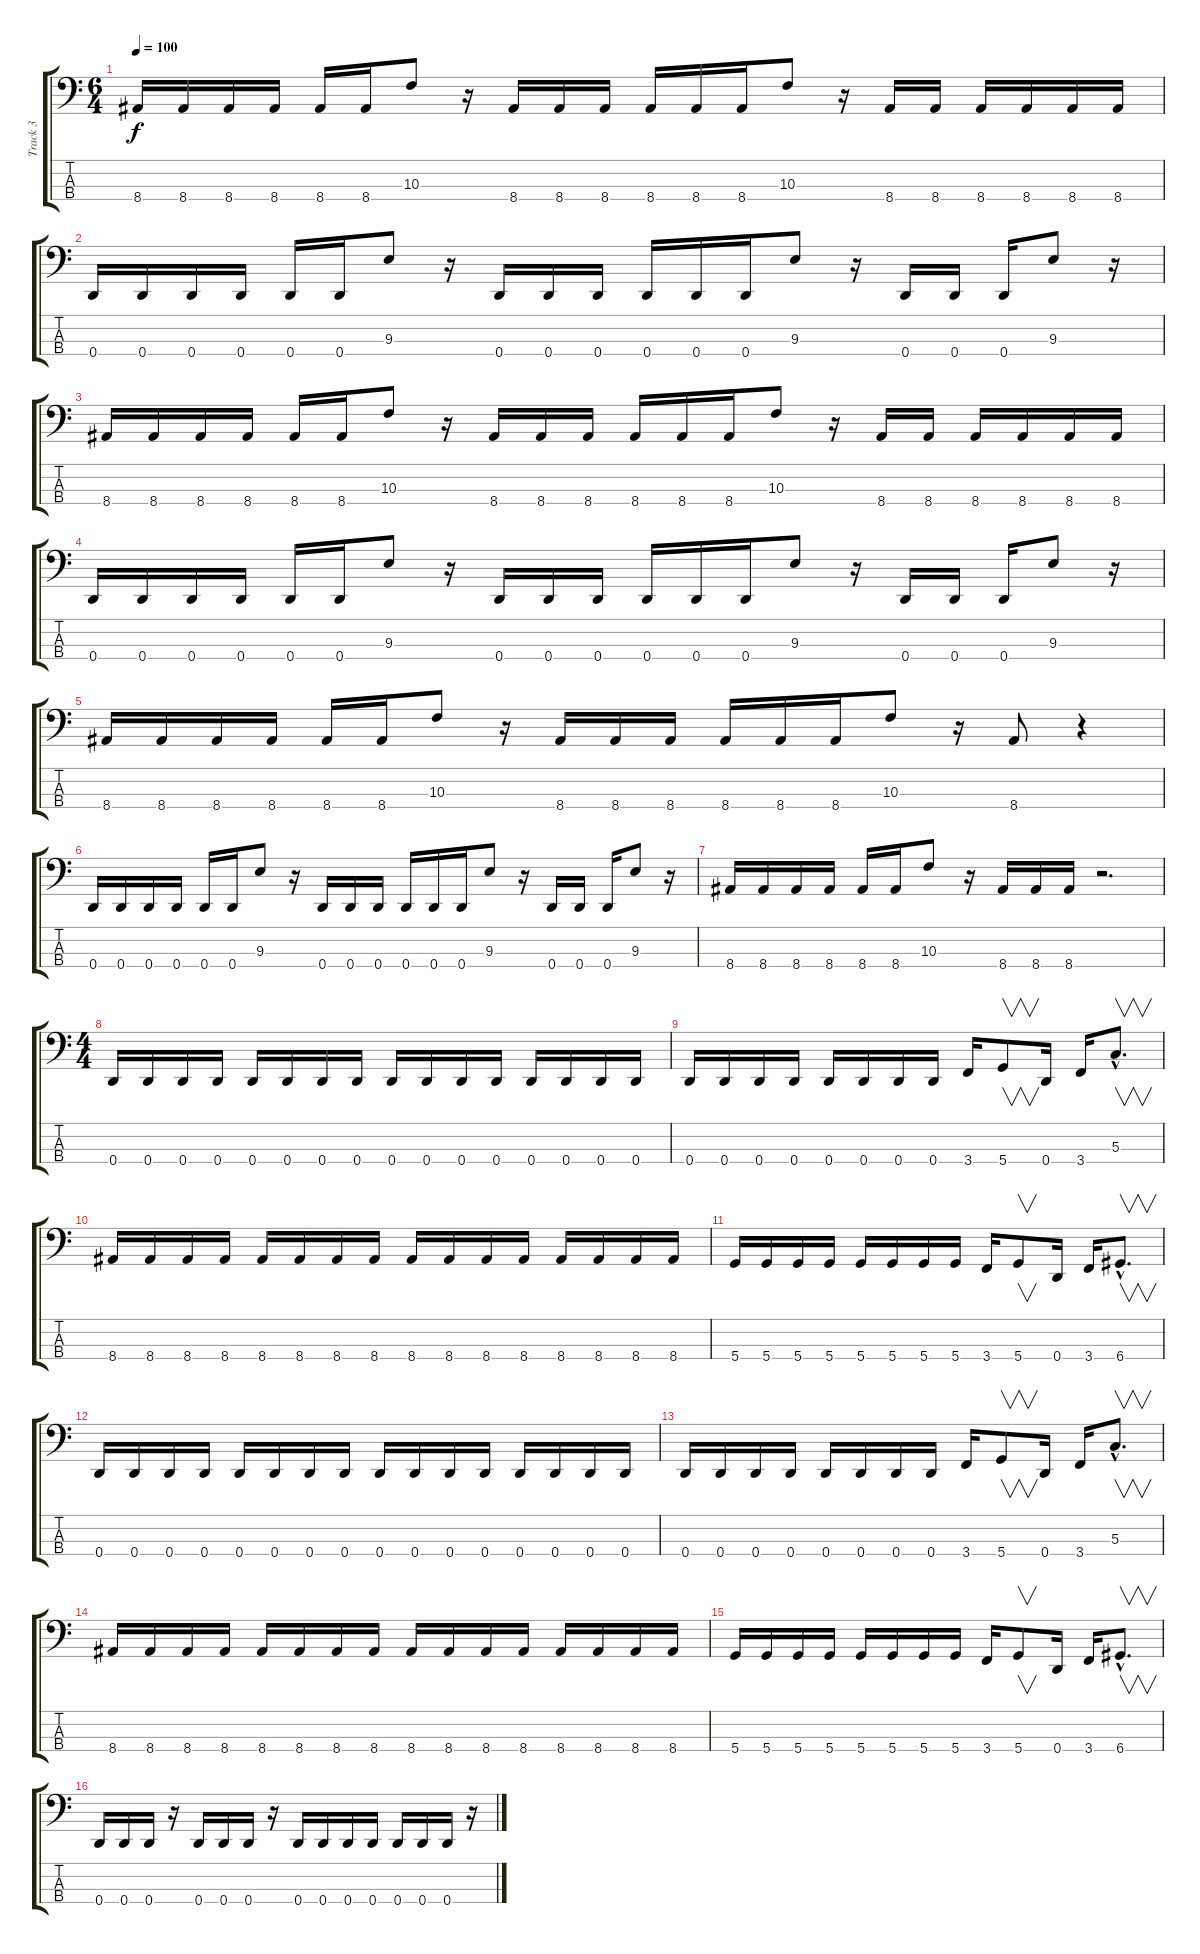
\track ("Track 3" "Track 3") {instrument electricbassfinger}
\staff {score tabs}
\tuning (F2 C2 G1 D1) {hide}
\ts (6 4)
\tempo 100
\clef f4
\ks c
8.4.16{dy f} 8.4.16 8.4.16 8.4.16 8.4.16 8.4.16 10.3.8 r.16 8.4.16 8.4.16 8.4.16 8.4.16 8.4.16 8.4.16 10.3.8 r.16 8.4.16 8.4.16 8.4.16 8.4.16 8.4.16 8.4.16 |
0.4.16 0.4.16 0.4.16 0.4.16 0.4.16 0.4.16 9.3.8 r.16 0.4.16 0.4.16 0.4.16 0.4.16 0.4.16 0.4.16 9.3.8 r.16 0.4.16 0.4.16 0.4.16 9.3.8 r.16 |
8.4.16 8.4.16 8.4.16 8.4.16 8.4.16 8.4.16 10.3.8 r.16 8.4.16 8.4.16 8.4.16 8.4.16 8.4.16 8.4.16 10.3.8 r.16 8.4.16 8.4.16 8.4.16 8.4.16 8.4.16 8.4.16 |
0.4.16 0.4.16 0.4.16 0.4.16 0.4.16 0.4.16 9.3.8 r.16 0.4.16 0.4.16 0.4.16 0.4.16 0.4.16 0.4.16 9.3.8 r.16 0.4.16 0.4.16 0.4.16 9.3.8 r.16 |
8.4.16 8.4.16 8.4.16 8.4.16 8.4.16 8.4.16 10.3.8 r.16 8.4.16 8.4.16 8.4.16 8.4.16 8.4.16 8.4.16 10.3.8 r.16 8.4.8 r.4 |
0.4.16 0.4.16 0.4.16 0.4.16 0.4.16 0.4.16 9.3.8 r.16 0.4.16 0.4.16 0.4.16 0.4.16 0.4.16 0.4.16 9.3.8 r.16 0.4.16 0.4.16 0.4.16 9.3.8 r.16 |
8.4.16 8.4.16 8.4.16 8.4.16 8.4.16 8.4.16 10.3.8 r.16 8.4.16 8.4.16 8.4.16 r.2{d} |
\ts (4 4)
0.4.16 0.4.16 0.4.16 0.4.16 0.4.16 0.4.16 0.4.16 0.4.16 0.4.16 0.4.16 0.4.16 0.4.16 0.4.16 0.4.16 0.4.16 0.4.16 |
0.4.16 0.4.16 0.4.16 0.4.16 0.4.16 0.4.16 0.4.16 0.4.16 3.4.16 5.4.8{v} 0.4.16 3.4.16 5.3{hac}.8{v d} |
8.4.16 8.4.16 8.4.16 8.4.16 8.4.16 8.4.16 8.4.16 8.4.16 8.4.16 8.4.16 8.4.16 8.4.16 8.4.16 8.4.16 8.4.16 8.4.16 |
5.4.16 5.4.16 5.4.16 5.4.16 5.4.16 5.4.16 5.4.16 5.4.16 3.4.16 5.4.8{v} 0.4.16 3.4.16 6.4{hac}.8{v d} |
0.4.16 0.4.16 0.4.16 0.4.16 0.4.16 0.4.16 0.4.16 0.4.16 0.4.16 0.4.16 0.4.16 0.4.16 0.4.16 0.4.16 0.4.16 0.4.16 |
0.4.16 0.4.16 0.4.16 0.4.16 0.4.16 0.4.16 0.4.16 0.4.16 3.4.16 5.4.8{v} 0.4.16 3.4.16 5.3{hac}.8{v d} |
8.4.16 8.4.16 8.4.16 8.4.16 8.4.16 8.4.16 8.4.16 8.4.16 8.4.16 8.4.16 8.4.16 8.4.16 8.4.16 8.4.16 8.4.16 8.4.16 |
5.4.16 5.4.16 5.4.16 5.4.16 5.4.16 5.4.16 5.4.16 5.4.16 3.4.16 5.4.8{v} 0.4.16 3.4.16 6.4{hac}.8{v d} |
0.4.16 0.4.16 0.4.16 r.16 0.4.16 0.4.16 0.4.16 r.16 0.4.16 0.4.16 0.4.16 0.4.16 0.4.16 0.4.16 0.4.16 r.16
